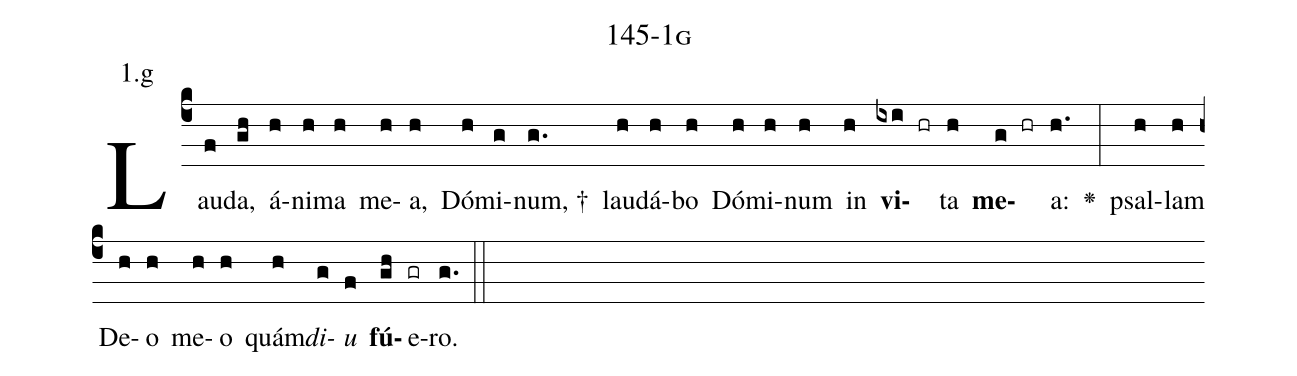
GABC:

name: 145-1g;
annotation: 1.g;
%%
(c4)Lau(f)da,(gh) á(h)ni(h)ma(h) me(h)a,(h) Dó(h)mi(g)num, †(g.) lau(h)dá(h)bo(h) Dó(h)mi(h)num(h) in(h) <b>vi</b>(ixi hr)ta(h) <b>me</b>(g hr)a:(h.) <v>\greheightstar</v>(:) psal(h)lam(h) De(h)o(h) me(h)o(h) quám(h)<i>di</i>(g)<i>u</i>(f) <b>fú</b>(gh)e(gr)ro.(g.) (::)


%E(h) u(h) o(g) u(f) a(gh) e.(g.) (::)
